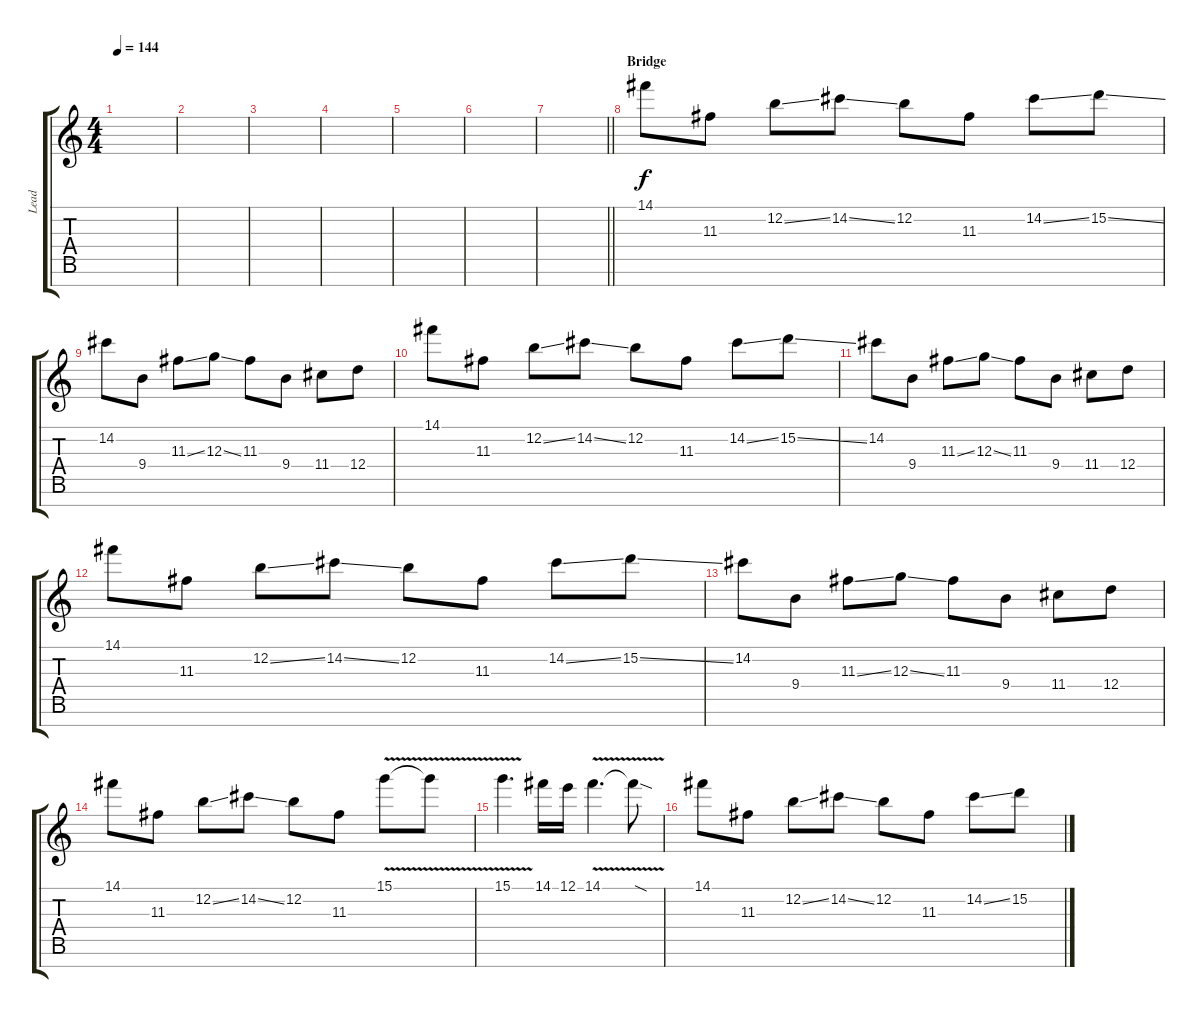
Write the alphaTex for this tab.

\track ("Lead" "Lead") {instrument distortionguitar}
\staff {score tabs}
\tuning (E4 B3 G3 D3 A2 E2 B1) {hide}
\ts (4 4)
\tempo 144
\clef g2
\ks c
|
|
|
|
|
|
\barLineRight lightlight
|
\section ("" "Bridge")
14.1.8 11.3.8 12.2{ss}.8 14.2{ss}.8 12.2.8 11.3.8 14.2{ss}.8 15.2{ss}.8 |
14.2.8 9.4.8 11.3{ss}.8 12.3{ss}.8 11.3.8 9.4.8 11.4.8 12.4.8 |
14.1.8 11.3.8 12.2{ss}.8 14.2{ss}.8 12.2.8 11.3.8 14.2{ss}.8 15.2{ss}.8 |
14.2.8 9.4.8 11.3{ss}.8 12.3{ss}.8 11.3.8 9.4.8 11.4.8 12.4.8 |
14.1.8 11.3.8 12.2{ss}.8 14.2{ss}.8 12.2.8 11.3.8 14.2{ss}.8 15.2{ss}.8 |
14.2.8 9.4.8 11.3{ss}.8 12.3{ss}.8 11.3.8 9.4.8 11.4.8 12.4.8 |
14.1.8 11.3.8 12.2{ss}.8 14.2{ss}.8 12.2.8 11.3.8 15.1{v}.8 15.1{t}.8 |
15.1{v}.4{d} 14.1.16 12.1.16 14.1{v}.4{d} 14.1{sod t}.8 |
14.1.8 11.3.8 12.2{ss}.8 14.2{ss}.8 12.2.8 11.3.8 14.2{ss}.8 15.2{ss}.8
